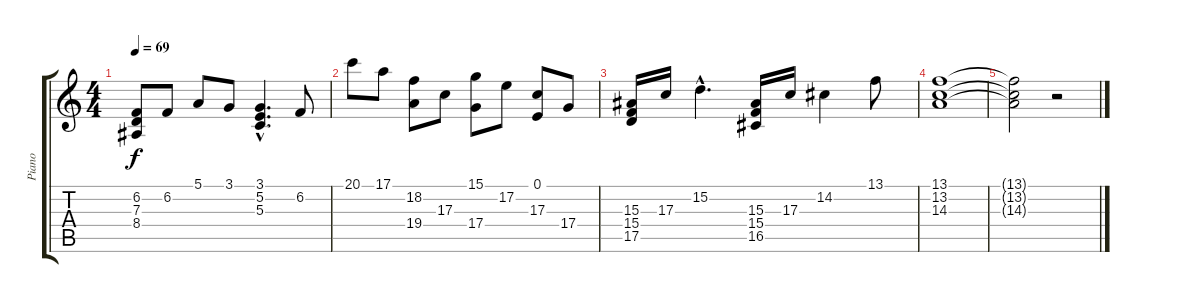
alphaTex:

\track ("Piano" "Piano") {instrument acousticgrandpiano}
\staff {score tabs}
\tuning (E4 B3 G3 D3 A2 E2) {hide}
\ts (4 4)
\tempo 69
\clef g2
\ks c
(6.2 7.3 8.4).8{dy f} 6.2.8 5.1.8 3.1.8 (3.1{hac} 5.2{hac} 5.3{hac}).4{d} 6.2.8 |
20.1.8{instrument acousticgrandpiano} 17.1.8 (18.2 19.4).8 17.3.8 (15.1 17.4).8 17.2.8 (0.1 17.3).8 17.4.8 |
(15.3 15.4 17.5).16 17.3.16 15.2{hac}.4{d} (15.3 15.4 16.5).16 17.3.16 14.2.4 13.1.8 |
(13.1 13.2 14.3).1 |
(13.1{t} 13.2{t} 14.3{t}).2 r.2
